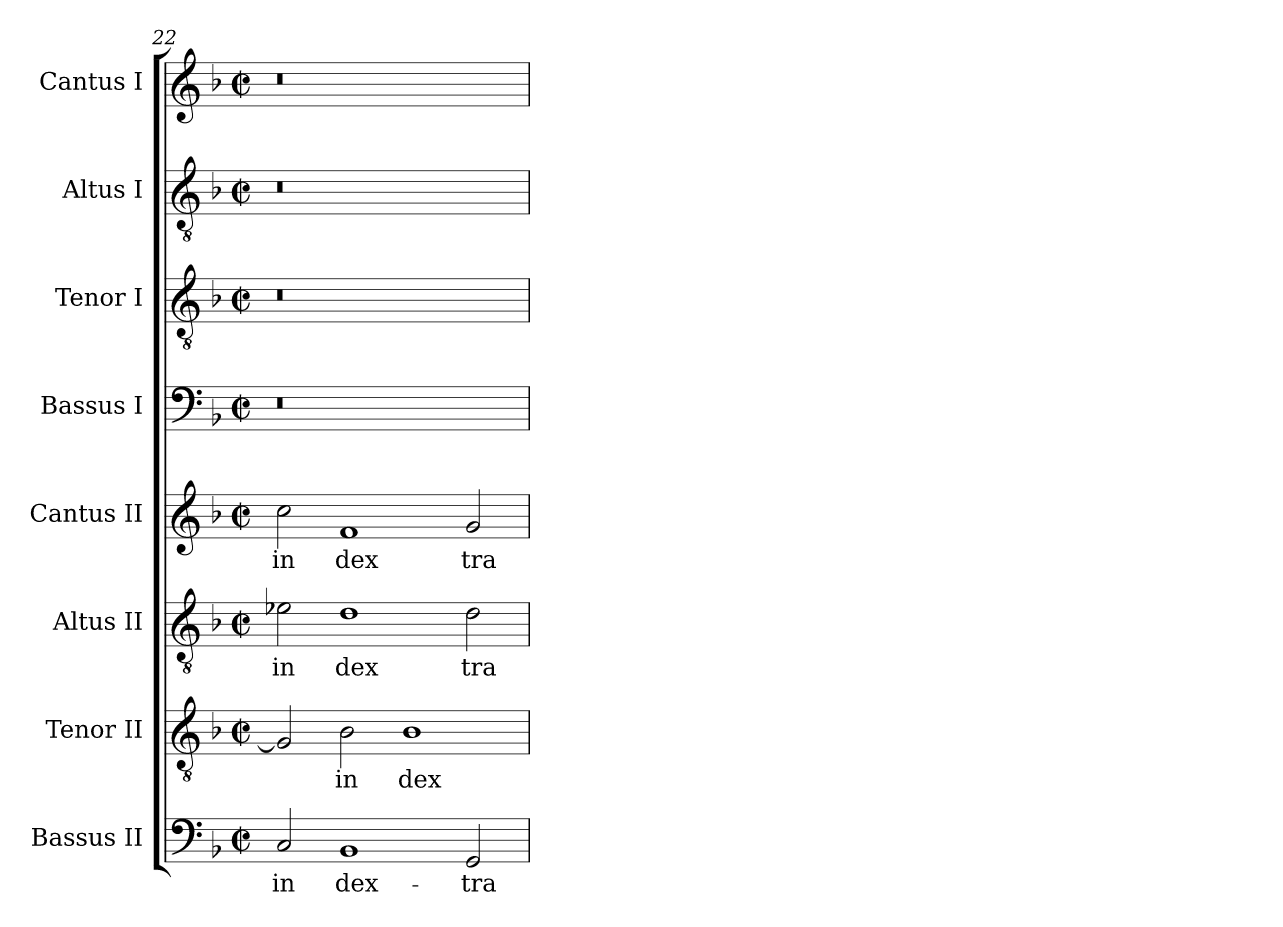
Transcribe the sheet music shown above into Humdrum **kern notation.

**kern	**text	**kern	**text	**kern	**text	**kern	**text	**kern	**kern	**kern	**kern
*part8	*part8	*part7	*part7	*part6	*part6	*part5	*part5	*part4	*part3	*part2	*part1
*staff8	*staff8	*staff7	*staff7	*staff6	*staff6	*staff5	*staff5	*staff4	*staff3	*staff2	*staff1
*I"Bassus II	*	*I"Tenor II	*	*I"Altus II	*	*I"Cantus II	*	*I"Bassus I	*I"Tenor I	*I"Altus I	*I"Cantus I
*clefF4	*	*clefGv2	*	*clefGv2	*	*clefG2	*	*clefF4	*clefGv2	*clefGv2	*clefG2
*k[b-]	*	*k[b-]	*	*k[b-]	*	*k[b-]	*	*k[b-]	*k[b-]	*k[b-]	*k[b-]
*F:	*	*F:	*	*F:	*	*F:	*	*F:	*F:	*F:	*F:
*M2/2	*	*M2/2	*	*M2/2	*	*M2/2	*	*M2/2	*M2/2	*M2/2	*M2/2
*met(c|)	*	*met(c|)	*	*met(c|)	*	*met(c|)	*	*met(c|)	*met(c|)	*met(c|)	*met(c|)
=22	=22	=22	=22	=22	=22	=22	=22	=22	=22	=22	=22
!	!LO:LY:b:cj	!	!	!	!LO:LY:b:cj	!	!LO:LY:b:cj	!	!	!	!
2C/	in	2G/]	.	2e-X\	in	2cc\	in	0r	0r	0r	0r
!	!LO:LY:b:cj	!	!LO:LY:b:cj	!	!LO:LY:b:cj	!	!LO:LY:b:cj	!	!	!	!
1BB-	dex-	2B-\	in	1d	dex	1f	dex	.	.	.	.
!	!	!	!LO:LY:b:cj	!	!	!	!	!	!	!	!
.	.	1B-	dex-	.	.	.	.	.	.	.	.
!	!LO:LY:b:cj	!	!	!	!LO:LY:b:cj	!	!LO:LY:b:cj	!	!	!	!
2GG/	-tra	.	.	2d\	tra	2g/	tra	.	.	.	.
=	=	=	=	=	=	=	=	=	=	=	=
*-	*-	*-	*-	*-	*-	*-	*-	*-	*-	*-	*-
